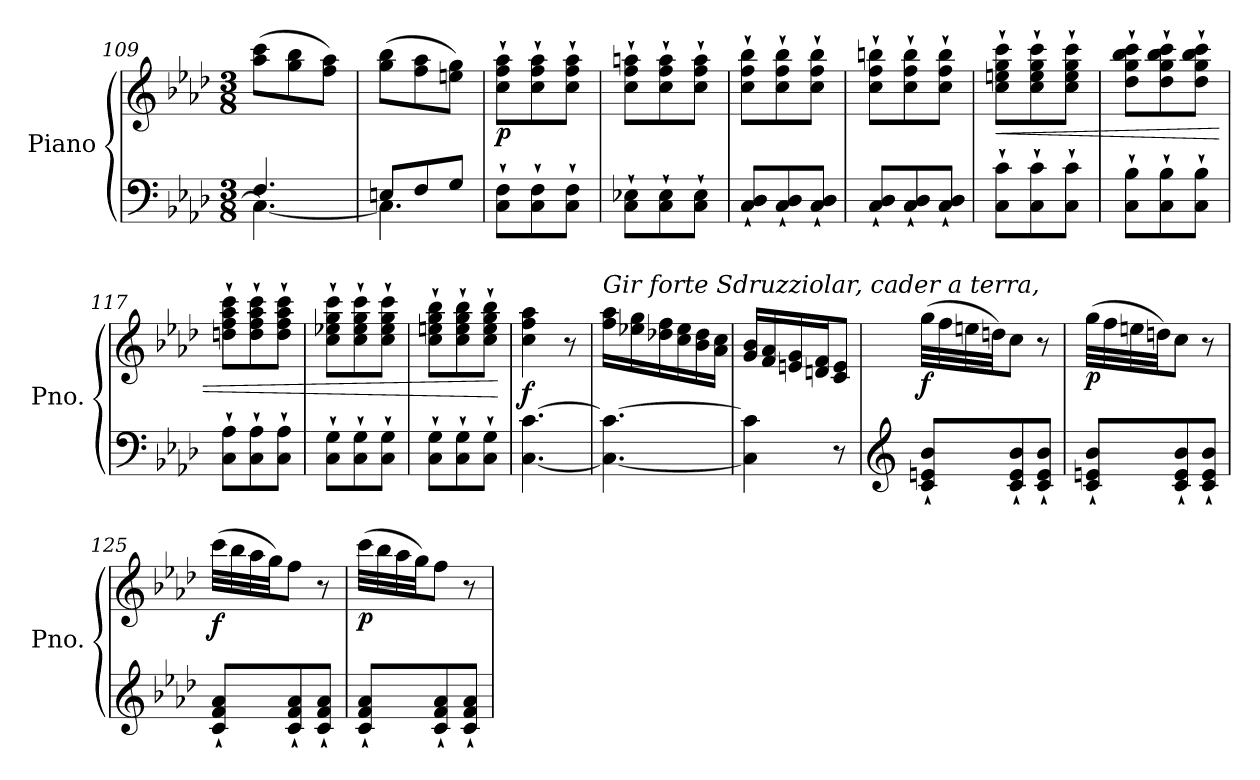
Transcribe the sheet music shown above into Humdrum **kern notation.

**kern	**kern	**dynam
*part1	*part1	*part1
*staff2	*staff1	*staff1/2
*I"Piano	*	*
*I'Pno.	*	*
*clefF4	*clefG2	*
*k[b-e-a-d-]	*k[b-e-a-d-]	*
*M3/8	*M3/8	*
=109	=109	=109
*^	*	*
4.F/	4.C\_	(8aa-\ 8ccc\L	.
.	.	8gg\ 8bb-\	.
.	.	8ff\ 8aa-\J)	.
=110	=110	=110	=110
8En/L	4.C\]	(8gg\ 8bb-\L	.
8F/	.	8ff\ 8aa-\	.
8G/J	.	8een\ 8gg\J)	.
*v	*v	*	*
=111	=111	=111
!	!	!LO:DY:b
8C\` 8F\`L	8cc\` 8ff\` 8aa-\`L	p
8C\` 8F\`	8cc\` 8ff\` 8aa-\`	.
8C\` 8F\`J	8cc\` 8ff\` 8aa-\`J	.
=112	=112	=112
8C\` 8E-X\`L	8cc\` 8ff\` 8aan\`L	.
8C\` 8E-\`	8cc\` 8ff\` 8aa\`	.
8C\` 8E-\`J	8cc\` 8ff\` 8aa\`J	.
=113	=113	=113
8C/` 8D-/`L	8cc\` 8ff\` 8bb-\`L	.
8C/` 8D-/`	8cc\` 8ff\` 8bb-\`	.
8C/` 8D-/`J	8cc\` 8ff\` 8bb-\`J	.
=114	=114	=114
8C/` 8D-/`L	8cc\` 8ff\` 8bbn\`L	.
8C/` 8D-/`	8cc\` 8ff\` 8bb\`	.
8C/` 8D-/`J	8cc\` 8ff\` 8bb\`J	.
=115	=115	=115
!	!	!LO:HP:b
8C\` 8c\`L	8cc\` 8een\` 8gg\` 8ccc\`L	<
8C\` 8c\`	8cc\` 8ee\` 8gg\` 8ccc\`	.
8C\` 8c\`J	8cc\` 8ee\` 8gg\` 8ccc\`J	.
=116	=116	=116
8C\` 8B-\`L	8dd-\` 8gg\` 8bb-\` 8ccc\`L	.
8C\` 8B-\`	8dd-\` 8gg\` 8bb-\` 8ccc\`	.
8C\` 8B-\`J	8dd-\` 8gg\` 8bb-\` 8ccc\`J	.
!!LO:LB:g=z
=117	=117	=117
8C\` 8A-\`L	8ddn\` 8ff\` 8aa-\` 8ccc\`L	.
8C\` 8A-\`	8dd\` 8ff\` 8aa-\` 8ccc\`	.
8C\` 8A-\`J	8dd\` 8ff\` 8aa-\` 8ccc\`J	.
=118	=118	=118
8C\` 8G\`L	8cc\` 8ee-X\` 8gg\` 8ccc\`L	.
8C\` 8G\`	8cc\` 8ee-\` 8gg\` 8ccc\`	.
8C\` 8G\`J	8cc\` 8ee-\` 8gg\` 8ccc\`J	.
=119	=119	=119
8C\` 8G\`L	8cc\` 8een\` 8gg\` 8bb-\`L	.
8C\` 8G\`	8cc\` 8ee\` 8gg\` 8bb-\`	.
8C\` 8G\`J	8cc\` 8ee\` 8gg\` 8bb-\`J	.
.	.	[
=120	=120	=120
!	!	!LO:DY:b
[4.C\ [4.c\	4cc\ 4ff\ 4aa-\	f
.	8r	.
=121	=121	=121
!	!LO:TX:a:i:t=Gir forte Sdruzziolar, cader a terra,	!
4.C\_ 4.c\_	16ff\ 16aa-\LL	.
.	16ee-X\ 16gg\	.
.	16dd-X\ 16ff\	.
.	16cc\ 16ee-\	.
.	16b-\ 16dd-\	.
.	16a-\ 16cc\JJ	.
=122	=122	=122
4C\] 4c\]	16g/ 16b-/LL	.
.	16f/ 16a-/	.
.	16en/ 16g/	.
.	16dn/ 16f/J	.
8r	8c/ 8e/J	.
=123	=123	=123
*clefG2	*	*
*	*MM80	*
!	!	!LO:DY:b
8c/` 8en/` 8b-/`L	(32gg\LLL	f
.	32ff\	.
.	32een\	.
.	32ddn\JJ)	.
*	*MM80	*
8c/` 8e/` 8b-/`	8cc\J	.
8c/` 8e/` 8b-/`J	8r	.
=124	=124	=124
*	*MM80	*
!	!	!LO:DY:b
8c/` 8en/` 8b-/`L	(32gg\LLL	p
.	32ff\	.
.	32een\	.
.	32ddn\JJ)	.
*	*MM80	*
8c/` 8e/` 8b-/`	8cc\J	.
8c/` 8e/` 8b-/`J	8r	.
=125	=125	=125
*	*MM80	*
!	!	!LO:DY:b
8c/` 8f/` 8a-/`L	(32ccc\LLL	f
.	32bb-\	.
.	32aa-\	.
.	32gg\JJ)	.
*	*MM80	*
8c/` 8f/` 8a-/`	8ff\J	.
8c/` 8f/` 8a-/`J	8r	.
!!LO:LB:g=z
=126	=126	=126
*	*MM80	*
!	!	!LO:DY:b
8c/` 8f/` 8a-/`L	(32ccc\LLL	p
.	32bb-\	.
.	32aa-\	.
.	32gg\JJ)	.
*	*MM80	*
8c/` 8f/` 8a-/`	8ff\J	.
8c/` 8f/` 8a-/`J	8r	.
=	=	=
*-	*-	*-
